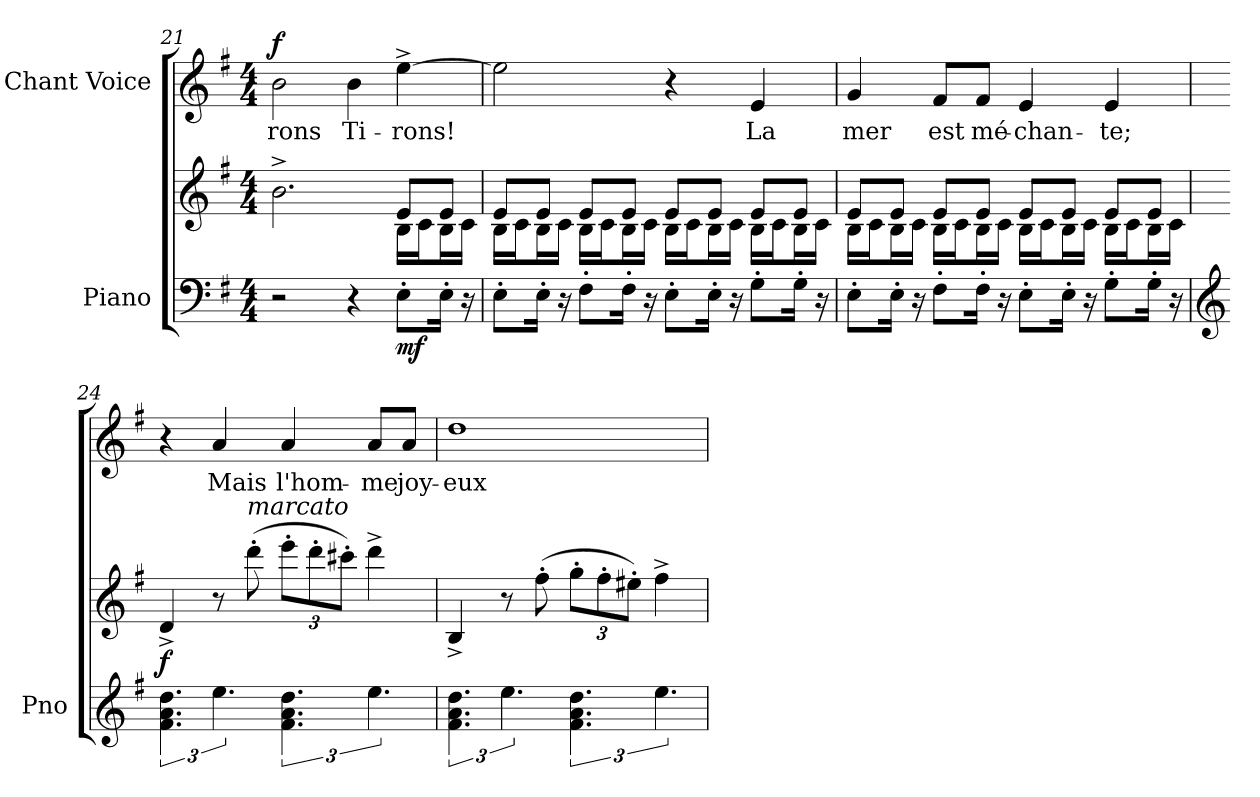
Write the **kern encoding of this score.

**kern	**kern	**dynam	**kern	**text	**dynam
*part2	*part2	*part2	*part1	*part1	*part1
*staff3	*staff2	*staff2/3	*staff1	*staff1	*staff1
*I"Piano	*	*	*I"Chant Voice	*	*
*I'Pno	*	*	*	*	*
*clefF4	*clefG2	*	*clefG2	*	*
*k[f#]	*k[f#]	*	*k[f#]	*	*
*M4/4	*M4/4	*	*M4/4	*	*
=21	=21	=21	=21	=21	=21
*	*^	*	*	*	*
!	!	!	!	!	!	!LO:DY:a
2r	2.b^\	2.ryy	.	2b\	-rons	f
4r	.	.	.	4b\	Ti-	.
!	!	!	!LO:DY:b=2	!	!	!
8E'\L	8e/L	16B\LL	mf	[4ee^\	-rons!	.
.	.	16c\J	.	.	.	.
16E'\Jk	8e/J	16B\L	.	.	.	.
16r	.	16c\JJ	.	.	.	.
=22	=22	=22	=22	=22	=22	=22
8E'\L	8e/L	16B\LL	.	2ee\]	.	.
.	.	16c\J	.	.	.	.
16E'\Jk	8e/J	16B\L	.	.	.	.
16r	.	16c\JJ	.	.	.	.
8F#'\L	8e/L	16B\LL	.	.	.	.
.	.	16c\J	.	.	.	.
16F#'\Jk	8e/J	16B\L	.	.	.	.
16r	.	16c\JJ	.	.	.	.
8E'\L	8e/L	16B\LL	.	4r	.	.
.	.	16c\J	.	.	.	.
16E'\Jk	8e/J	16B\L	.	.	.	.
16r	.	16c\JJ	.	.	.	.
8G'\L	8e/L	16B\LL	.	4e/	La	.
.	.	16c\J	.	.	.	.
16G'\Jk	8e/J	16B\L	.	.	.	.
16r	.	16c\JJ	.	.	.	.
=23	=23	=23	=23	=23	=23	=23
8E'\L	8e/L	16B\LL	.	4g/	mer	.
.	.	16c\J	.	.	.	.
16E'\Jk	8e/J	16B\L	.	.	.	.
16r	.	16c\JJ	.	.	.	.
8F#'\L	8e/L	16B\LL	.	8f#/L	est	.
.	.	16c\J	.	.	.	.
16F#'\Jk	8e/J	16B\L	.	8f#/J	mé-	.
16r	.	16c\JJ	.	.	.	.
8E'\L	8e/L	16B\LL	.	4e/	-chan-	.
.	.	16c\J	.	.	.	.
16E'\Jk	8e/J	16B\L	.	.	.	.
16r	.	16c\JJ	.	.	.	.
8G'\L	8e/L	16B\LL	.	4e/	-te;	.
.	.	16c\J	.	.	.	.
16G'\Jk	8e/J	16B\L	.	.	.	.
16r	.	16c\JJ	.	.	.	.
*	*v	*v	*	*	*	*
=24	=24	=24	=24	=24	=24
*clefG2	*	*	*	*	*
*	*^	*	*	*	*
!	!	!	!LO:DY:b	!	!	!
*	*v	*v	*	*	*	*
6.f#\ 6.a\ 6.dd\	4d^>/	f	4r	.	.
6.ee\	8r	.	4a/	Mais	.
!	!LO:TX:i:t=marcato	!	!	!	!
.	(8ddd'\	.	.	.	.
6.f#\ 6.a\ 6.dd\	12eee'\L	.	4a/	l'hom-	.
.	12ddd'\	.	.	.	.
.	12ccc#X'\J)	.	.	.	.
6.ee\	4ddd^\	.	8a/L	-me	.
.	.	.	8a/J	joy-	.
=25	=25	=25	=25	=25	=25
6.f#\ 6.a\ 6.dd\	4B^>/	.	1dd	-eux	.
6.ee\	8r	.	.	.	.
.	(8ff#'\	.	.	.	.
6.f#\ 6.a\ 6.dd\	12gg'\L	.	.	.	.
.	12ff#'\	.	.	.	.
.	12ee#X'\J)	.	.	.	.
6.ee\	4ff#^\	.	.	.	.
=	=	=	=	=	=
*-	*-	*-	*-	*-	*-
